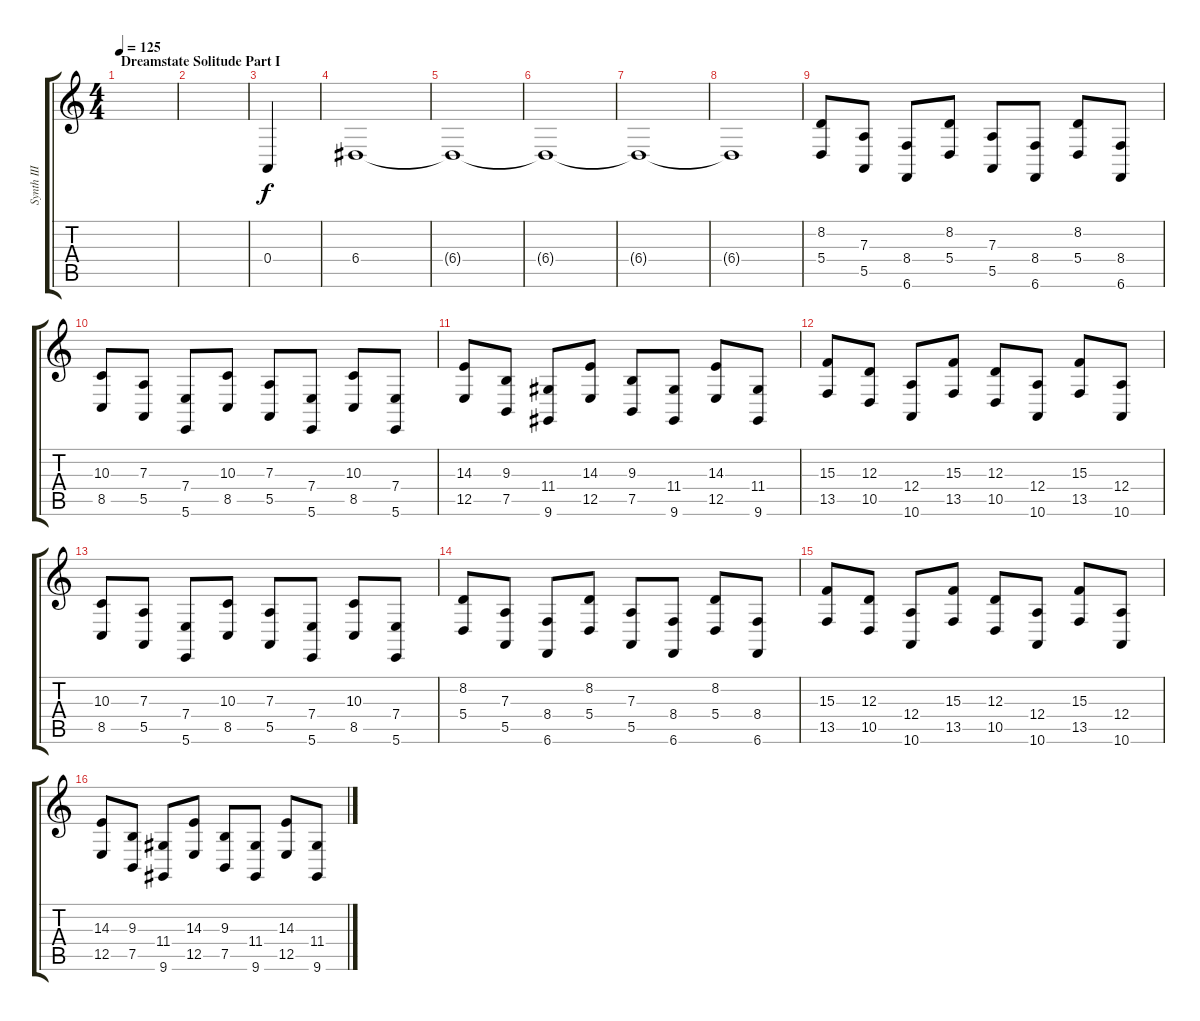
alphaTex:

\track ("Synth III" "Synth III") {instrument synthstrings2}
\staff {score tabs}
\tuning (B3 Gb3 D3 A2 E2 B1) {hide}
\ts (4 4)
\section ("" "Dreamstate Solitude Part I")
\tempo 125
\clef g2
\ks c
|
|
0.4.4{volume 0} |
6.4.1{volume 16} |
6.4{t}.1 |
6.4{t}.1 |
6.4{t}.1 |
6.4{t}.1 |
(8.2 5.4).8 (7.3 5.5).8 (8.4 6.6).8 (8.2 5.4).8 (7.3 5.5).8 (8.4 6.6).8 (8.2 5.4).8 (8.4 6.6).8 |
(10.3 8.5).8 (7.3 5.5).8 (7.4 5.6).8 (10.3 8.5).8 (7.3 5.5).8 (7.4 5.6).8 (10.3 8.5).8 (7.4 5.6).8 |
(14.3 12.5).8 (9.3 7.5).8 (11.4 9.6).8 (14.3 12.5).8 (9.3 7.5).8 (11.4 9.6).8 (14.3 12.5).8 (11.4 9.6).8 |
(15.3 13.5).8 (12.3 10.5).8 (12.4 10.6).8 (15.3 13.5).8 (12.3 10.5).8 (12.4 10.6).8 (15.3 13.5).8 (12.4 10.6).8 |
(10.3 8.5).8 (7.3 5.5).8 (7.4 5.6).8 (10.3 8.5).8 (7.3 5.5).8 (7.4 5.6).8 (10.3 8.5).8 (7.4 5.6).8 |
(8.2 5.4).8 (7.3 5.5).8 (8.4 6.6).8 (8.2 5.4).8 (7.3 5.5).8 (8.4 6.6).8 (8.2 5.4).8 (8.4 6.6).8 |
(15.3 13.5).8 (12.3 10.5).8 (12.4 10.6).8 (15.3 13.5).8 (12.3 10.5).8 (12.4 10.6).8 (15.3 13.5).8 (12.4 10.6).8 |
(14.3 12.5).8 (9.3 7.5).8 (11.4 9.6).8 (14.3 12.5).8 (9.3 7.5).8 (11.4 9.6).8 (14.3 12.5).8 (11.4 9.6).8
